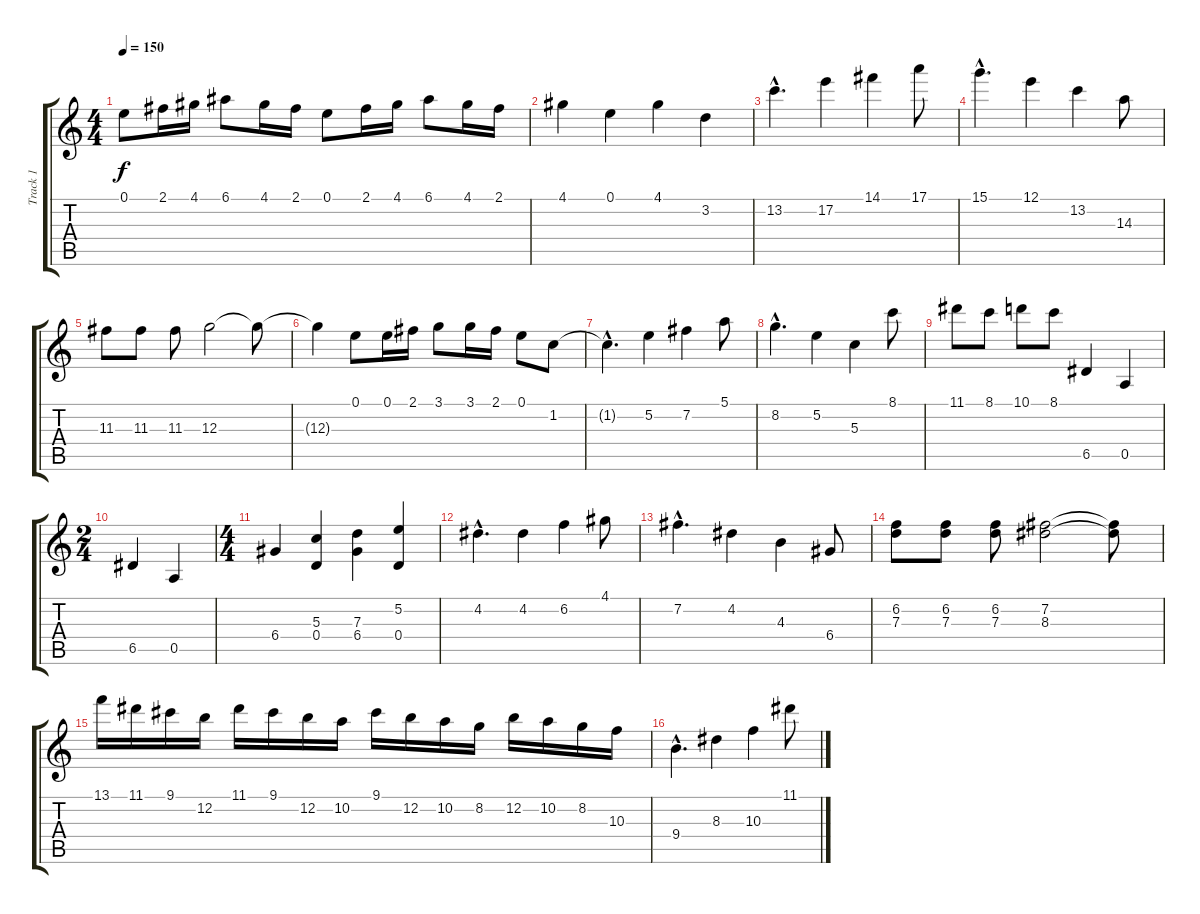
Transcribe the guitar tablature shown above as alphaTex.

\track ("Track 1" "Track 1") {instrument acousticguitarnylon}
\staff {score tabs}
\tuning (E4 B3 G3 D3 A2 E2) {hide}
\ts (4 4)
\tempo 150
\clef g2
\ks c
0.1.8{dy f} 2.1.16 4.1.16 6.1.8 4.1.16 2.1.16 0.1.8 2.1.16 4.1.16 6.1.8 4.1.16 2.1.16 |
4.1.4 0.1.4 4.1.4 3.2.4 |
13.2{hac}.4{d} 17.2.4 14.1.4 17.1.8 |
15.1{hac}.4{d} 12.1.4 13.2.4 14.3.8 |
11.3.8 11.3.8 11.3.8 12.3.2 12.3{t}.8 |
12.3{t}.4 0.1.8 0.1.16 2.1.16 3.1.8 3.1.16 2.1.16 0.1.8 1.2.8 |
1.2{hac t}.4{d} 5.2.4 7.2.4 5.1.8 |
8.2{hac}.4{d} 5.2.4 5.3.4 8.1.8 |
11.1.8 8.1.8 10.1.8 8.1.8 6.5.4 0.5.4 |
\ts (2 4)
6.5.4 0.5.4 |
\ts (4 4)
6.4.4 (5.3 0.4).4 (7.3 6.4).4 (5.2 0.4).4 |
4.2{hac}.4{d} 4.2.4 6.2.4 4.1.8 |
7.2{hac}.4{d} 4.2.4 4.3.4 6.4.8 |
(6.2 7.3).8 (6.2 7.3).8 (6.2 7.3).8 (7.2 8.3).2 (7.2{t} 8.3{t}).8 |
13.1.16 11.1.16 9.1.16 12.2.16 11.1.16 9.1.16 12.2.16 10.2.16 9.1.16 12.2.16 10.2.16 8.2.16 12.2.16 10.2.16 8.2.16 10.3.16 |
9.4{hac}.4{d} 8.3.4 10.3.4 11.1.8
